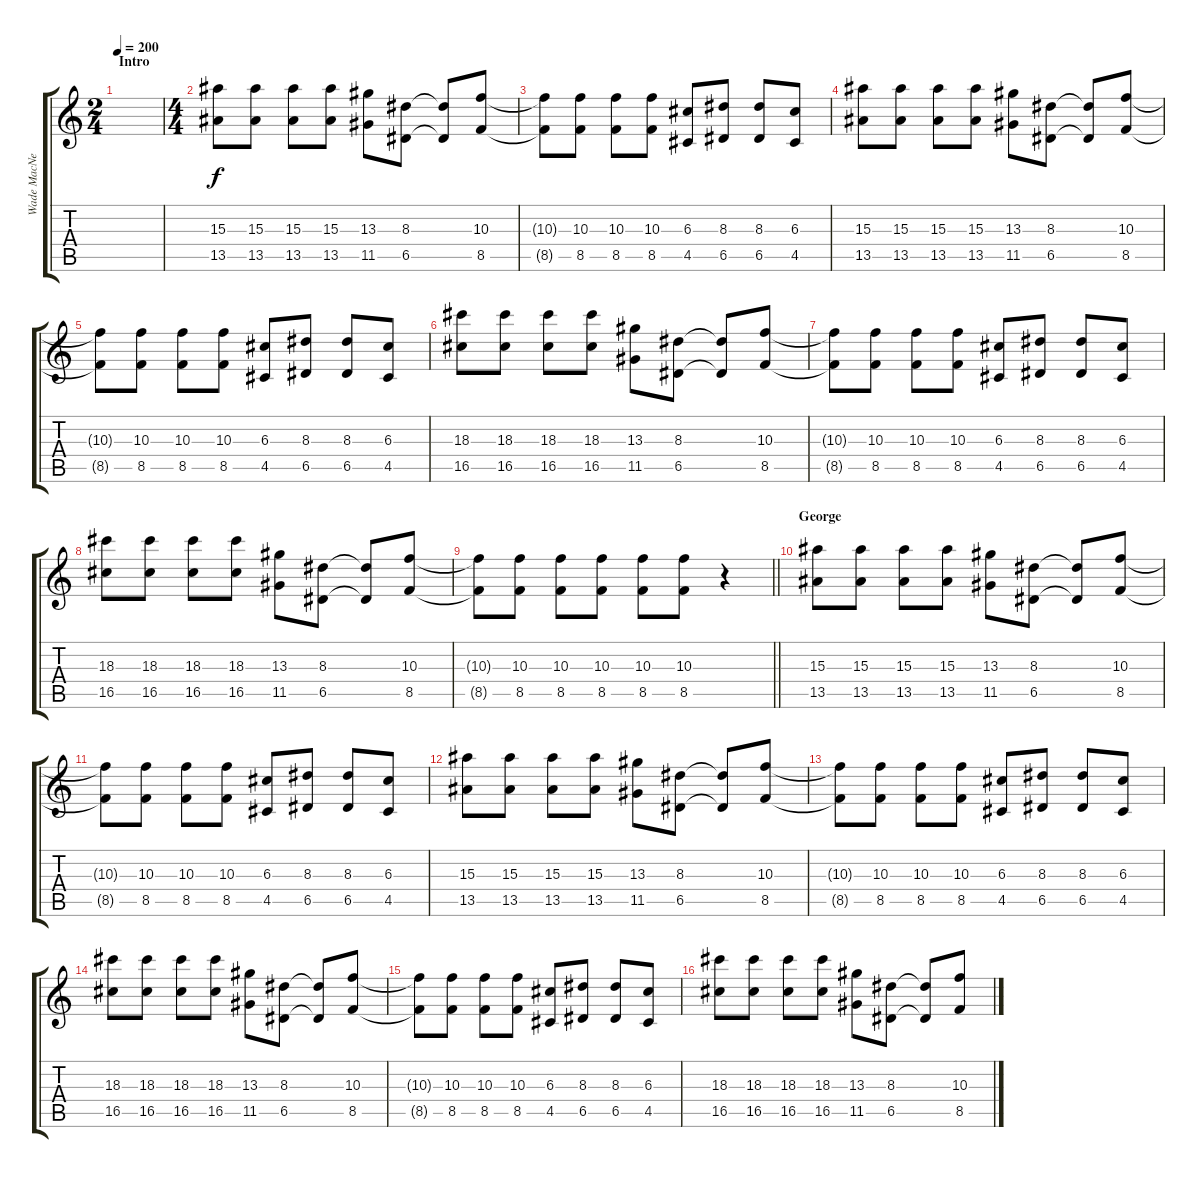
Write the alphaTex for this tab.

\track ("Wade MacNeil" "Wade MacNe") {instrument distortionguitar}
\staff {score tabs}
\tuning (E4 B3 G3 D3 A2 D2) {hide}
\ts (2 4)
\section ("" "Intro")
\tempo 200
\clef g2
\ks c
|
\ts (4 4)
(15.3 13.5).8 (15.3 13.5).8 (15.3 13.5).8 (15.3 13.5).8 (13.3 11.5).8 (8.3 6.5).8 (8.3{t} 6.5{t}).8 (10.3 8.5).8 |
(10.3{t} 8.5{t}).8 (10.3 8.5).8 (10.3 8.5).8 (10.3 8.5).8 (6.3 4.5).8 (8.3 6.5).8 (8.3 6.5).8 (6.3 4.5).8 |
(15.3 13.5).8 (15.3 13.5).8 (15.3 13.5).8 (15.3 13.5).8 (13.3 11.5).8 (8.3 6.5).8 (8.3{t} 6.5{t}).8 (10.3 8.5).8 |
(10.3{t} 8.5{t}).8 (10.3 8.5).8 (10.3 8.5).8 (10.3 8.5).8 (6.3 4.5).8 (8.3 6.5).8 (8.3 6.5).8 (6.3 4.5).8 |
(18.3 16.5).8 (18.3 16.5).8 (18.3 16.5).8 (18.3 16.5).8 (13.3 11.5).8 (8.3 6.5).8 (8.3{t} 6.5{t}).8 (10.3 8.5).8 |
(10.3{t} 8.5{t}).8 (10.3 8.5).8 (10.3 8.5).8 (10.3 8.5).8 (6.3 4.5).8 (8.3 6.5).8 (8.3 6.5).8 (6.3 4.5).8 |
(18.3 16.5).8 (18.3 16.5).8 (18.3 16.5).8 (18.3 16.5).8 (13.3 11.5).8 (8.3 6.5).8 (8.3{t} 6.5{t}).8 (10.3 8.5).8 |
\barLineRight lightlight
(10.3{t} 8.5{t}).8 (10.3 8.5).8 (10.3 8.5).8 (10.3 8.5).8 (10.3 8.5).8 (10.3 8.5).8 r.4 |
\section ("" "George")
(15.3 13.5).8 (15.3 13.5).8 (15.3 13.5).8 (15.3 13.5).8 (13.3 11.5).8 (8.3 6.5).8 (8.3{t} 6.5{t}).8 (10.3 8.5).8 |
(10.3{t} 8.5{t}).8 (10.3 8.5).8 (10.3 8.5).8 (10.3 8.5).8 (6.3 4.5).8 (8.3 6.5).8 (8.3 6.5).8 (6.3 4.5).8 |
(15.3 13.5).8 (15.3 13.5).8 (15.3 13.5).8 (15.3 13.5).8 (13.3 11.5).8 (8.3 6.5).8 (8.3{t} 6.5{t}).8 (10.3 8.5).8 |
(10.3{t} 8.5{t}).8 (10.3 8.5).8 (10.3 8.5).8 (10.3 8.5).8 (6.3 4.5).8 (8.3 6.5).8 (8.3 6.5).8 (6.3 4.5).8 |
(18.3 16.5).8 (18.3 16.5).8 (18.3 16.5).8 (18.3 16.5).8 (13.3 11.5).8 (8.3 6.5).8 (8.3{t} 6.5{t}).8 (10.3 8.5).8 |
(10.3{t} 8.5{t}).8 (10.3 8.5).8 (10.3 8.5).8 (10.3 8.5).8 (6.3 4.5).8 (8.3 6.5).8 (8.3 6.5).8 (6.3 4.5).8 |
(18.3 16.5).8 (18.3 16.5).8 (18.3 16.5).8 (18.3 16.5).8 (13.3 11.5).8 (8.3 6.5).8 (8.3{t} 6.5{t}).8 (10.3 8.5).8
